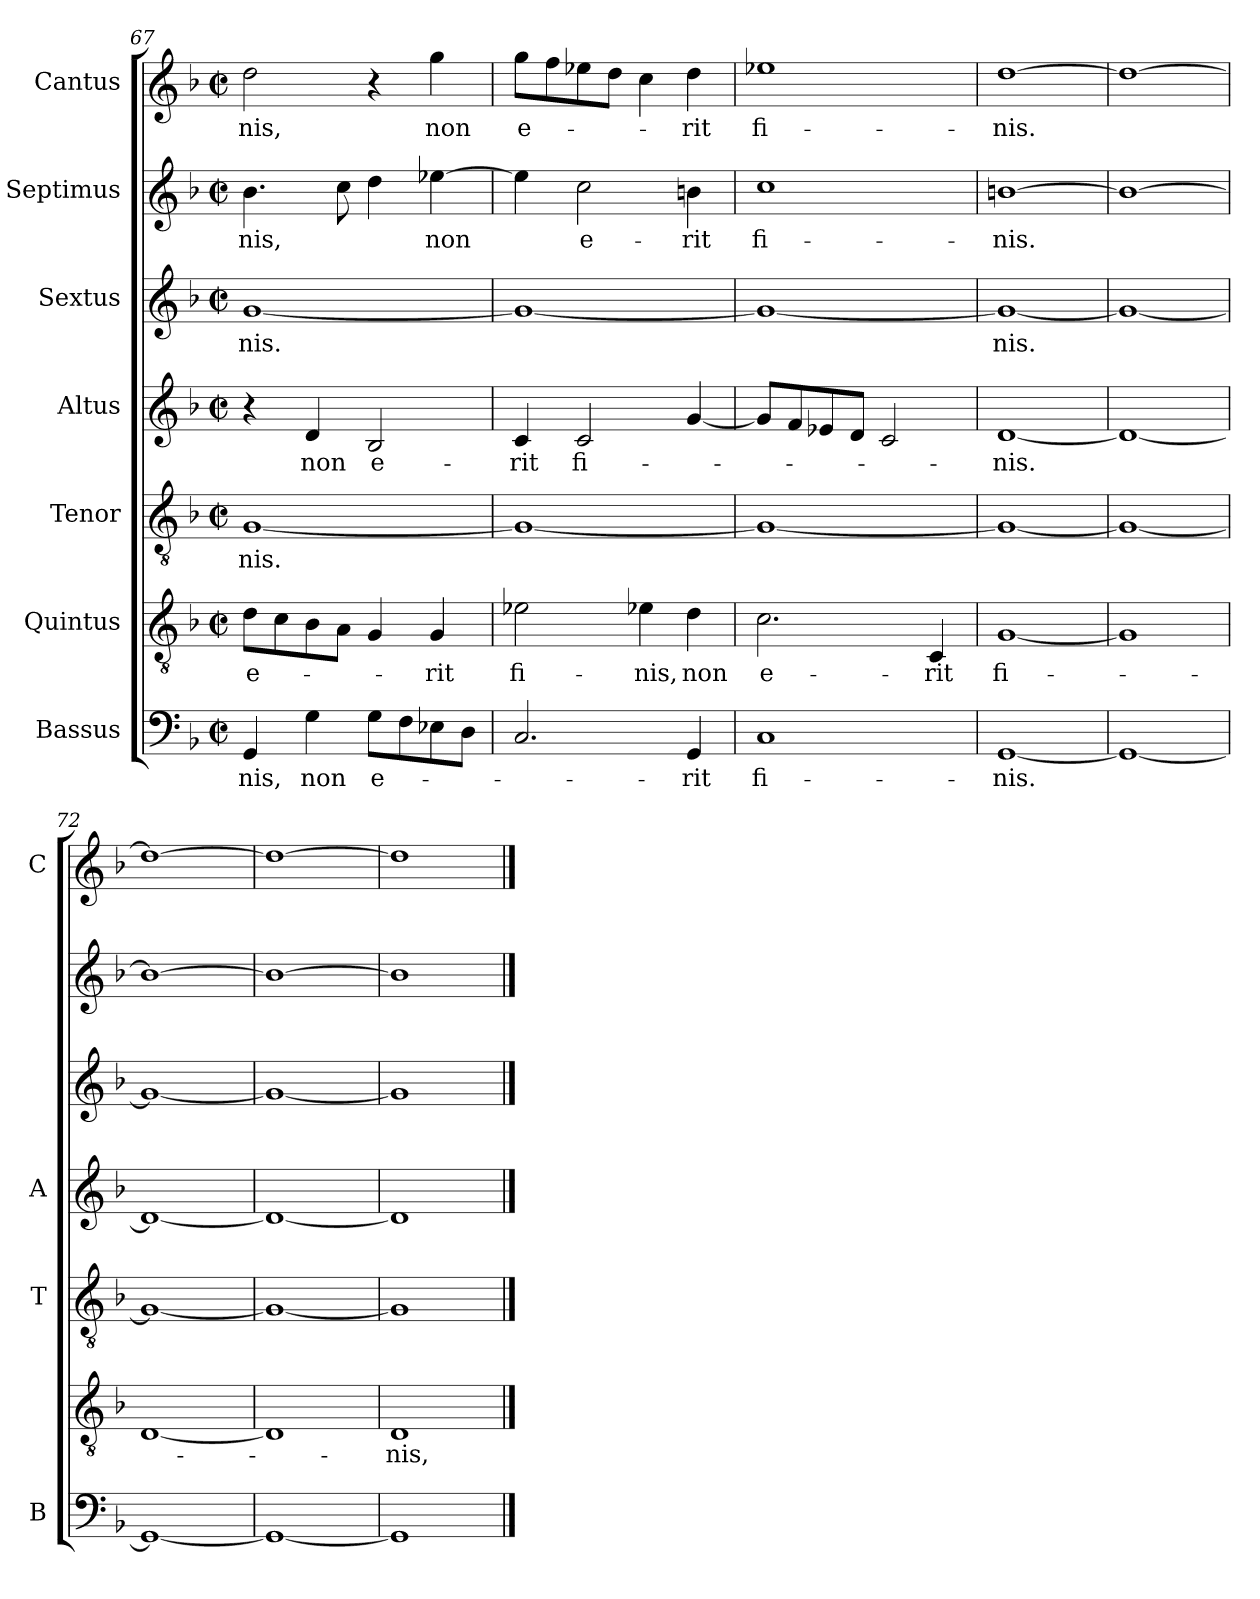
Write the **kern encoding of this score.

**kern	**text	**kern	**text	**kern	**text	**kern	**text	**kern	**text	**kern	**text	**kern	**text
*part7	*part7	*part6	*part6	*part5	*part5	*part4	*part4	*part3	*part3	*part2	*part2	*part1	*part1
*staff7	*staff7	*staff6	*staff6	*staff5	*staff5	*staff4	*staff4	*staff3	*staff3	*staff2	*staff2	*staff1	*staff1
*I"Bassus	*	*I"Quintus	*	*I"Tenor	*	*I"Altus	*	*I"Sextus	*	*I"Septimus	*	*I"Cantus	*
*I'B	*	*	*	*I'T	*	*I'A	*	*	*	*	*	*I'C	*
*clefF4	*	*clefGv2	*	*clefGv2	*	*clefG2	*	*clefG2	*	*clefG2	*	*clefG2	*
*k[b-]	*	*k[b-]	*	*k[b-]	*	*k[b-]	*	*k[b-]	*	*k[b-]	*	*k[b-]	*
*F:	*	*F:	*	*F:	*	*F:	*	*F:	*	*F:	*	*F:	*
*M2/2	*	*M2/2	*	*M2/2	*	*M2/2	*	*M2/2	*	*M2/2	*	*M2/2	*
*met(c|)	*	*met(c|)	*	*met(c|)	*	*met(c|)	*	*met(c|)	*	*met(c|)	*	*met(c|)	*
=67	=67	=67	=67	=67	=67	=67	=67	=67	=67	=67	=67	=67	=67
!	!LO:LY:b	!	!LO:LY:b	!	!LO:LY:b	!	!	!	!LO:LY:b	!	!LO:LY:b	!	!LO:LY:b
4GG/	-nis,	8d\L	e-	[1G	-nis.	4r	.	[1g	-nis.	4.b-\	-nis,	2dd\	-nis,
.	.	8c\	.	.	.	.	.	.	.	.	.	.	.
!	!LO:LY:b	!	!	!	!	!	!LO:LY:b	!	!	!	!	!	!
4G\	non	8B-\	.	.	.	4d/	non	.	.	.	.	.	.
.	.	8A\J	.	.	.	.	.	.	.	8cc\	.	.	.
!	!LO:LY:b	!	!	!	!	!	!LO:LY:b	!	!	!	!	!	!
8G\L	e-	4G/	.	.	.	2B-/	e-	.	.	4dd\	.	4r	.
8F\	.	.	.	.	.	.	.	.	.	.	.	.	.
!	!	!	!LO:LY:b	!	!	!	!	!	!	!	!LO:LY:b	!	!LO:LY:b
8E-X\	.	4G/	-rit	.	.	.	.	.	.	[4ee-X\	non	4gg\	non
8D\J	.	.	.	.	.	.	.	.	.	.	.	.	.
=68	=68	=68	=68	=68	=68	=68	=68	=68	=68	=68	=68	=68	=68
!	!	!	!LO:LY:b	!	!	!	!LO:LY:b	!	!	!	!	!	!LO:LY:b
2.C/	.	2e-X\	fi-	1G_	.	4c/	-rit	1g_	.	4ee-\]	.	8gg\L	e-
.	.	.	.	.	.	.	.	.	.	.	.	8ff\	.
!	!	!	!	!	!	!	!LO:LY:b	!	!	!	!LO:LY:b	!	!
.	.	.	.	.	.	2c/	fi-	.	.	2cc\	e-	8ee-X\	.
.	.	.	.	.	.	.	.	.	.	.	.	8dd\J	.
!	!	!	!LO:LY:b	!	!	!	!	!	!	!	!	!	!
.	.	4e-X\	-nis,	.	.	.	.	.	.	.	.	4cc\	.
!	!LO:LY:b	!	!LO:LY:b	!	!	!	!	!	!	!	!LO:LY:b	!	!LO:LY:b
4GG/	-rit	4d\	non	.	.	[4g/	.	.	.	4bn\	-rit	4dd\	-rit
!!LO:PB:g=z
=69	=69	=69	=69	=69	=69	=69	=69	=69	=69	=69	=69	=69	=69
!	!LO:LY:b	!	!LO:LY:b	!	!	!	!	!	!	!	!LO:LY:b	!	!LO:LY:b
1C	fi-	2.c\	e-	1G_	.	8g/L]	.	1g_	.	1cc	fi-	1ee-X	fi-
.	.	.	.	.	.	8f/	.	.	.	.	.	.	.
.	.	.	.	.	.	8e-X/	.	.	.	.	.	.	.
.	.	.	.	.	.	8d/J	.	.	.	.	.	.	.
.	.	.	.	.	.	2c/	.	.	.	.	.	.	.
!	!	!	!LO:LY:b	!	!	!	!	!	!	!	!	!	!
.	.	4C/	-rit	.	.	.	.	.	.	.	.	.	.
=70	=70	=70	=70	=70	=70	=70	=70	=70	=70	=70	=70	=70	=70
!	!LO:LY:b	!	!LO:LY:b	!	!	!	!LO:LY:b	!	!LO:LY:b	!	!LO:LY:b	!	!LO:LY:b
[1GG	-nis.	[1G	fi-	1G_	.	[1d	-nis.	1g_	nis.	[1bn	-nis.	[1dd	-nis.
=71	=71	=71	=71	=71	=71	=71	=71	=71	=71	=71	=71	=71	=71
1GG_	.	1G]	.	1G_	.	1d_	.	1g_	.	1b_	.	1dd_	.
=72	=72	=72	=72	=72	=72	=72	=72	=72	=72	=72	=72	=72	=72
1GG_	.	[1D	.	1G_	.	1d_	.	1g_	.	1b_	.	1dd_	.
=73	=73	=73	=73	=73	=73	=73	=73	=73	=73	=73	=73	=73	=73
1GG_	.	1D]	.	1G_	.	1d_	.	1g_	.	1b_	.	1dd_	.
=74	=74	=74	=74	=74	=74	=74	=74	=74	=74	=74	=74	=74	=74
!	!	!	!LO:LY:b	!	!	!	!	!	!	!	!	!	!
1GG]	.	1D	-nis,	1G]	.	1d]	.	1g]	.	1b]	.	1dd]	.
==	==	==	==	==	==	==	==	==	==	==	==	==	==
*-	*-	*-	*-	*-	*-	*-	*-	*-	*-	*-	*-	*-	*-
